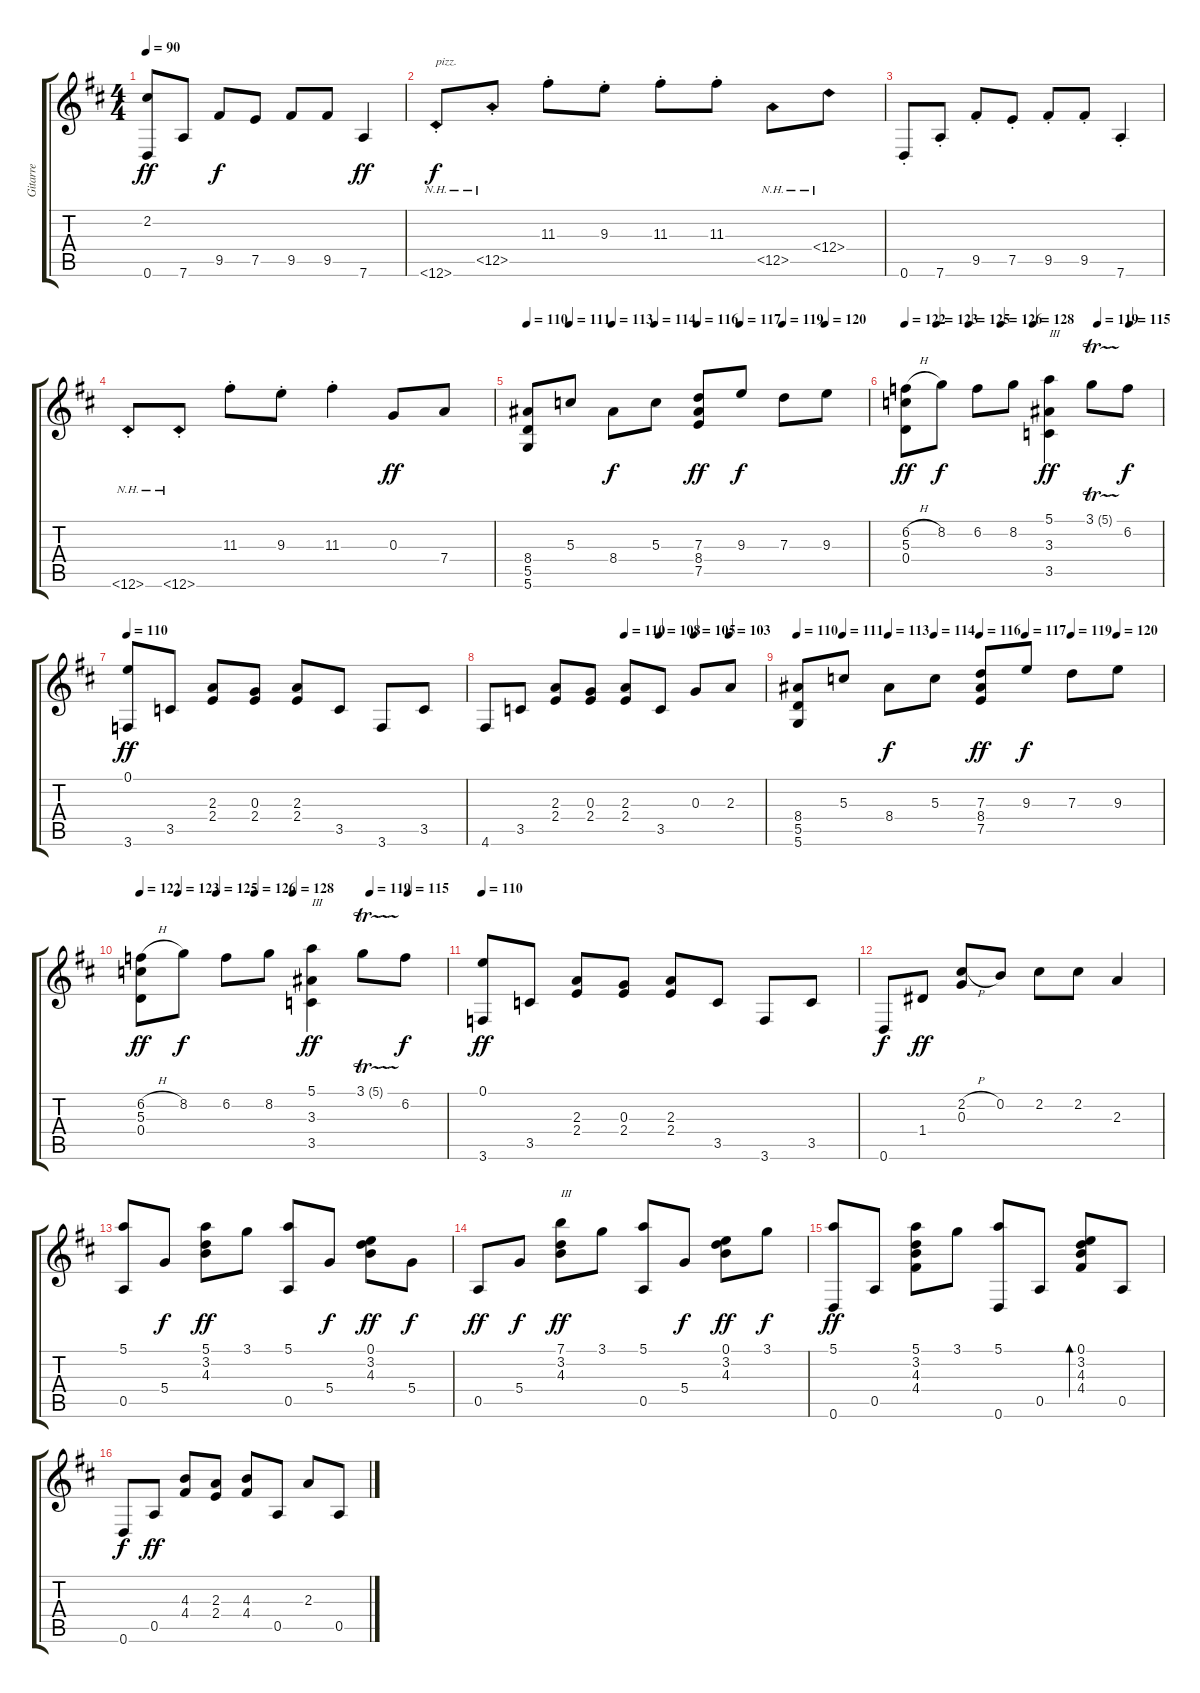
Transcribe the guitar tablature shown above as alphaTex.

\track ("Gitarre" "Gitarre") {instrument acousticguitarnylon}
\staff {score tabs}
\tuning (E4 B3 G3 D3 A2 D2) {hide}
\ts (4 4)
\tempo 90
\clef g2
\ks d
(2.2 0.6).8{dy ff} 7.6.8 9.5.8{dy f} 7.5.8 9.5.8 9.5.8 7.6.4{dy ff} |
12.6{nh st}.8{txt "pizz." dy f} 12.5{nh st}.8 11.3{st}.8 9.3{st}.8 11.3{st}.8 11.3{st}.8 12.5{nh}.8 12.4{nh}.8 |
0.6{st}.8 7.6{st}.8 9.5{st}.8 7.5{st}.8 9.5{st}.8 9.5{st}.8 7.6{st}.4 |
12.6{nh st}.8 12.6{nh st}.8 11.3{st}.8 9.3{st}.8 11.3{st}.4 0.3.8{dy ff} 7.4.8 |
\tempo 110
\tempo (111 0.125)
\tempo (113 0.25)
\tempo (114 0.375)
\tempo (116 0.5)
\tempo (117 0.625)
\tempo (119 0.75)
\tempo (120 0.875)
(8.4 5.5 5.6).8 5.3.8 8.4.8{dy f} 5.3.8 (7.3 8.4 7.5).8{dy ff} 9.3.8{dy f} 7.3.8 9.3.8 |
\tempo 122
\tempo (123 0.125)
\tempo (125 0.25)
\tempo (126 0.375)
\tempo (128 0.5)
\tempo (119 0.75)
\tempo (115 0.875)
(6.2{h} 5.3 0.4).8{dy ff} 8.2.8{dy f} 6.2.8 8.2.8 (5.1 3.3 3.5).4{txt "III" dy ff} 3.1{tr (5 16)}.8 6.2.8{dy f} |
\tempo 110
(0.1 3.6).8{dy ff} 3.5.8 (2.3 2.4).8 (0.3 2.4).8 (2.3 2.4).8 3.5.8 3.6.8 3.5.8 |
\tempo (110 0.5)
\tempo (108 0.625)
\tempo (105 0.75)
\tempo (103 0.875)
4.6.8 3.5.8 (2.3 2.4).8 (0.3 2.4).8 (2.3 2.4).8 3.5.8 0.3.8 2.3.8 |
\tempo 110
\tempo (111 0.125)
\tempo (113 0.25)
\tempo (114 0.375)
\tempo (116 0.5)
\tempo (117 0.625)
\tempo (119 0.75)
\tempo (120 0.875)
(8.4 5.5 5.6).8 5.3.8 8.4.8{dy f} 5.3.8 (7.3 8.4 7.5).8{dy ff} 9.3.8{dy f} 7.3.8 9.3.8 |
\tempo 122
\tempo (123 0.125)
\tempo (125 0.25)
\tempo (126 0.375)
\tempo (128 0.5)
\tempo (119 0.75)
\tempo (115 0.875)
(6.2{h} 5.3 0.4).8{dy ff} 8.2.8{dy f} 6.2.8 8.2.8 (5.1 3.3 3.5).4{txt "III" dy ff} 3.1{tr (5 16)}.8 6.2.8{dy f} |
\tempo 110
(0.1 3.6).8{dy ff} 3.5.8 (2.3 2.4).8 (0.3 2.4).8 (2.3 2.4).8 3.5.8 3.6.8 3.5.8 |
0.6.8{dy f} 1.4.8{dy ff} (2.2{h} 0.3).8 0.2.8 2.2.8 2.2.8 2.3.4 |
(5.1 0.5).8 5.4.8{dy f} (5.1 3.2 4.3).8{dy ff} 3.1.8 (5.1 0.5).8 5.4.8{dy f} (0.1 3.2 4.3).8{dy ff} 5.4.8{dy f} |
0.5.8{dy ff} 5.4.8{dy f} (7.1 3.2 4.3).8{txt "III" dy ff} 3.1.8 (5.1 0.5).8 5.4.8{dy f} (0.1 3.2 4.3).8{dy ff} 3.1.8{dy f} |
(5.1 0.6).8{dy ff} 0.5.8 (5.1 3.2 4.3 4.4).8 3.1.8 (5.1 0.6).8 0.5.8 (0.1 3.2 4.3 4.4).8{bd 60} 0.5.8 |
0.6.8{dy f} 0.5.8{dy ff} (4.3 4.4).8 (2.3 2.4).8 (4.3 4.4).8 0.5.8 2.3.8 0.5.8
